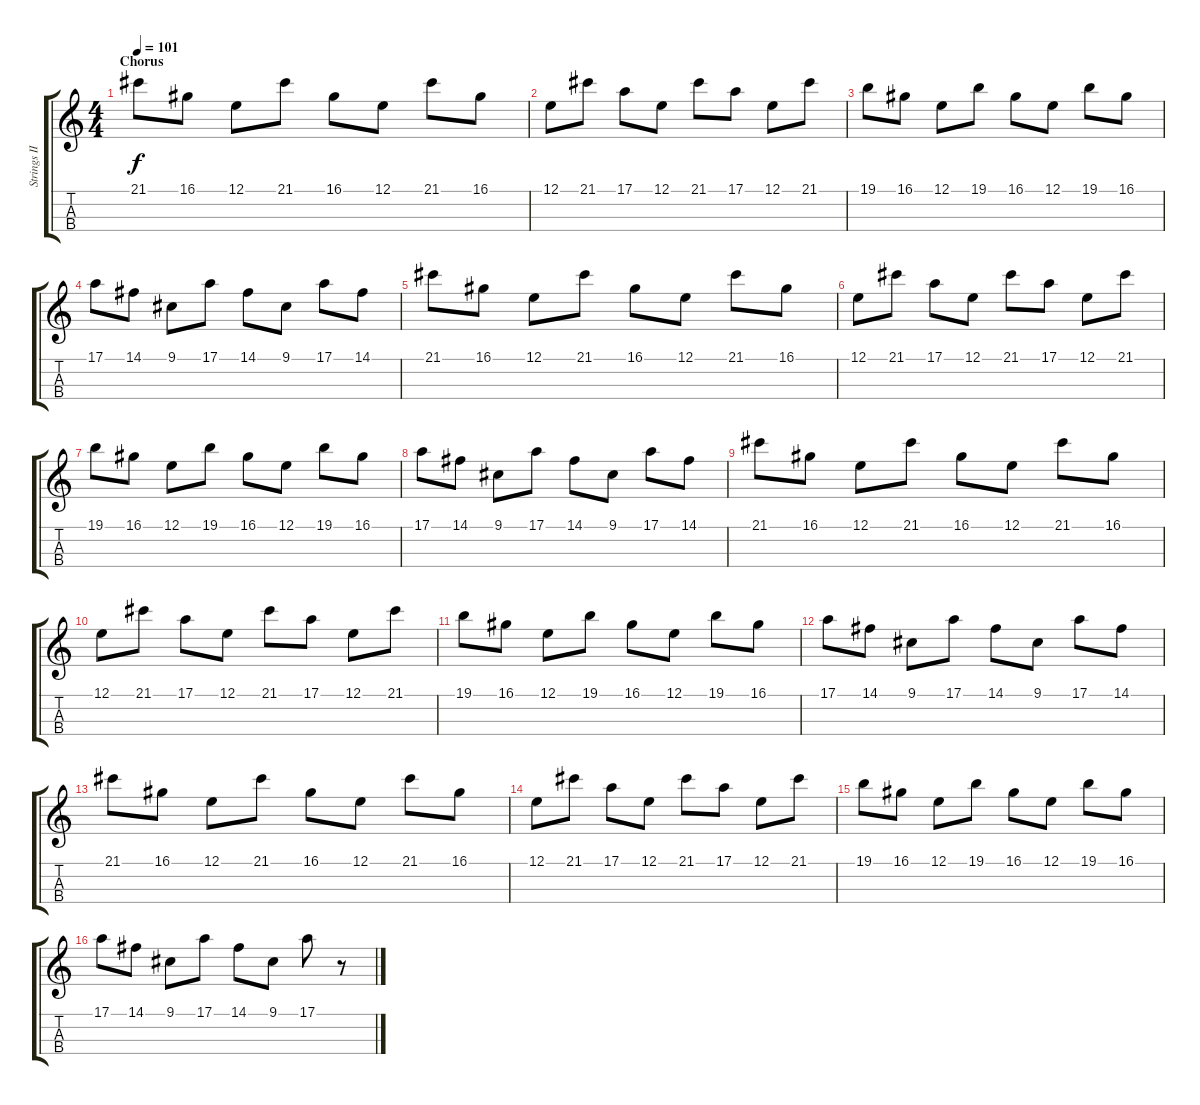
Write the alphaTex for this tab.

\track ("Strings II" "Strings II") {instrument stringensemble1}
\staff {score tabs}
\tuning (E4 B3 G3 D3) {hide}
\ts (4 4)
\section ("" "Chorus")
\tempo 101
\clef g2
\ks c
21.1.8{dy f} 16.1.8 12.1.8 21.1.8 16.1.8 12.1.8 21.1.8 16.1.8 |
12.1.8 21.1.8 17.1.8 12.1.8 21.1.8 17.1.8 12.1.8 21.1.8 |
19.1.8 16.1.8 12.1.8 19.1.8 16.1.8 12.1.8 19.1.8 16.1.8 |
17.1.8 14.1.8 9.1.8 17.1.8 14.1.8 9.1.8 17.1.8 14.1.8 |
21.1.8 16.1.8 12.1.8 21.1.8 16.1.8 12.1.8 21.1.8 16.1.8 |
12.1.8 21.1.8 17.1.8 12.1.8 21.1.8 17.1.8 12.1.8 21.1.8 |
19.1.8 16.1.8 12.1.8 19.1.8 16.1.8 12.1.8 19.1.8 16.1.8 |
17.1.8 14.1.8 9.1.8 17.1.8 14.1.8 9.1.8 17.1.8 14.1.8 |
21.1.8 16.1.8 12.1.8 21.1.8 16.1.8 12.1.8 21.1.8 16.1.8 |
12.1.8 21.1.8 17.1.8 12.1.8 21.1.8 17.1.8 12.1.8 21.1.8 |
19.1.8 16.1.8 12.1.8 19.1.8 16.1.8 12.1.8 19.1.8 16.1.8 |
17.1.8 14.1.8 9.1.8 17.1.8 14.1.8 9.1.8 17.1.8 14.1.8 |
21.1.8 16.1.8 12.1.8 21.1.8 16.1.8 12.1.8 21.1.8 16.1.8 |
12.1.8 21.1.8 17.1.8 12.1.8 21.1.8 17.1.8 12.1.8 21.1.8 |
19.1.8 16.1.8 12.1.8 19.1.8 16.1.8 12.1.8 19.1.8 16.1.8 |
17.1.8 14.1.8 9.1.8 17.1.8 14.1.8 9.1.8 17.1.8 r.8
